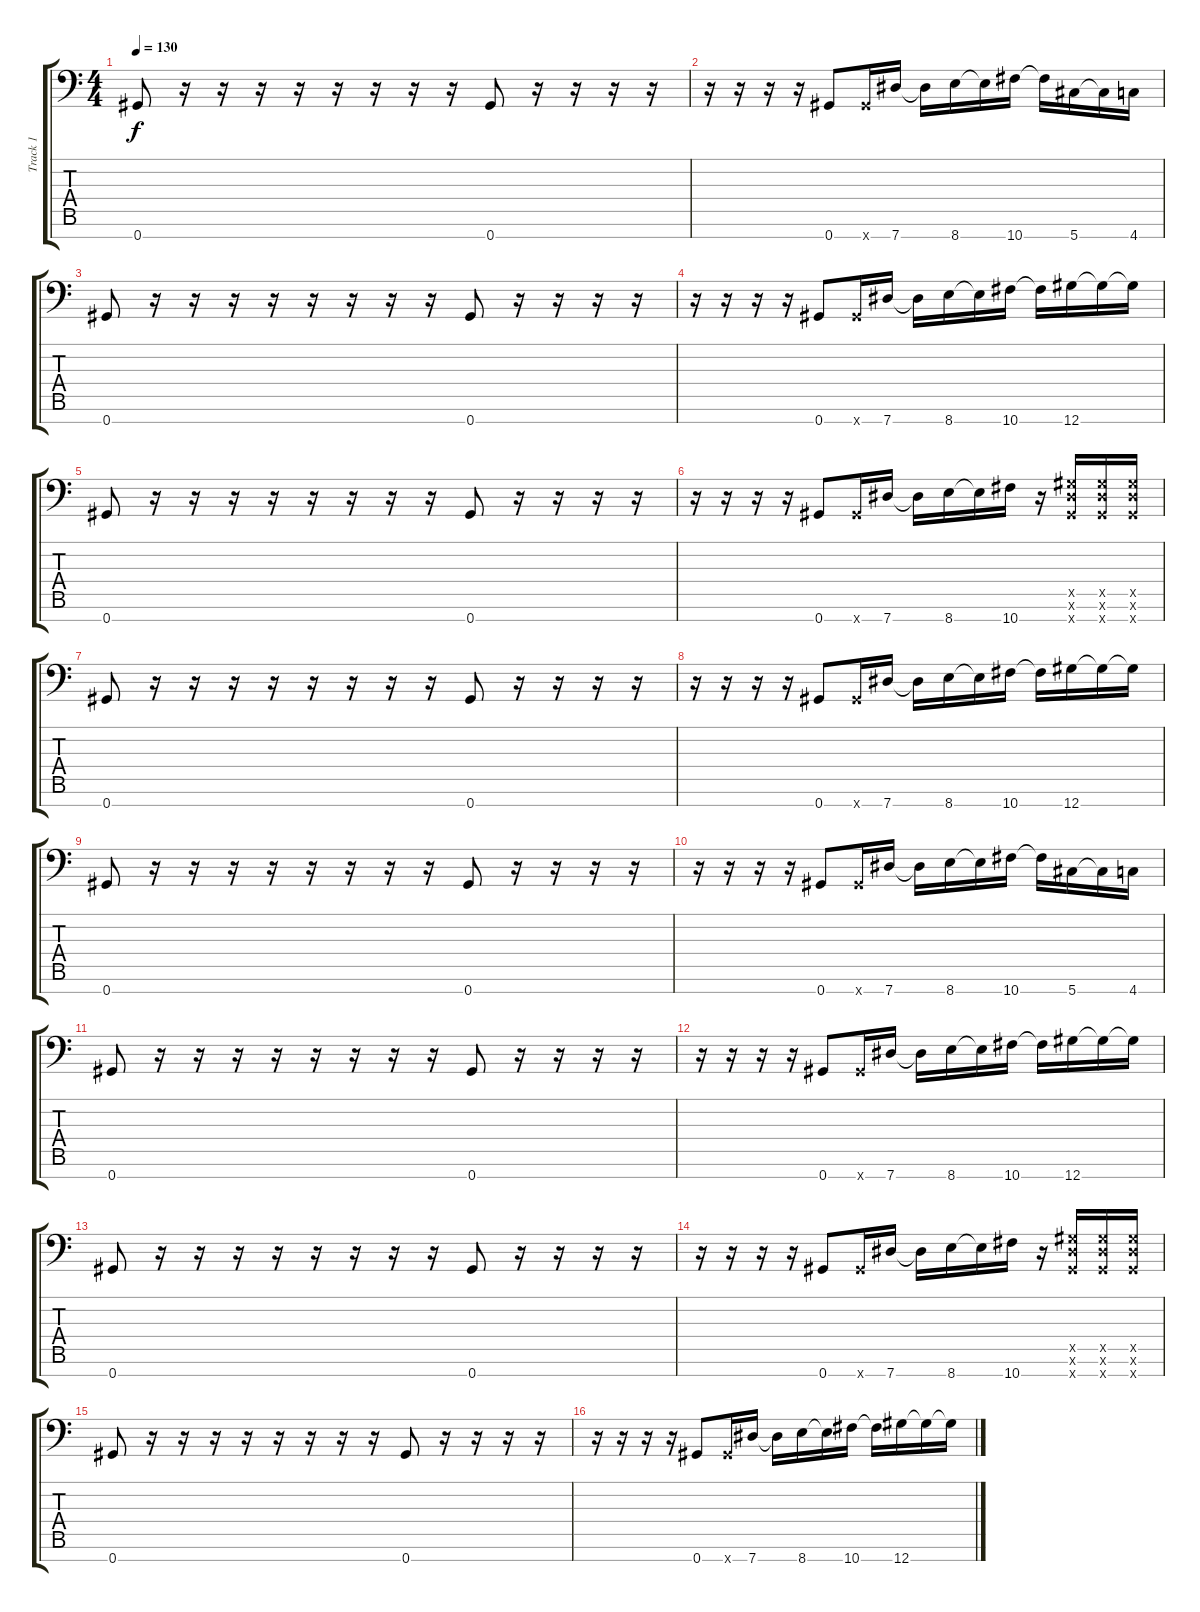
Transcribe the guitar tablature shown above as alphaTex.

\track ("Track 1" "Track 1") {instrument distortionguitar}
\staff {score tabs}
\tuning (Eb4 Bb3 Gb3 Db3 Ab2 Eb2 Ab1) {hide}
\ts (4 4)
\tempo 130
\clef f4
\ks c
0.7.8{dy f} r.16 r.16 r.16 r.16 r.16 r.16 r.16 r.16 0.7.8 r.16 r.16 r.16 r.16 |
r.16 r.16 r.16 r.16 0.7.8 0.7{x}.16 7.7.16 7.7{t}.16 8.7.16 8.7{t}.16 10.7.16 10.7{t}.16 5.7.16 5.7{t}.16 4.7.16 |
0.7.8 r.16 r.16 r.16 r.16 r.16 r.16 r.16 r.16 0.7.8 r.16 r.16 r.16 r.16 |
r.16 r.16 r.16 r.16 0.7.8 0.7{x}.16 7.7.16 7.7{t}.16 8.7.16 8.7{t}.16 10.7.16 10.7{t}.16 12.7.16 12.7{t}.16 12.7{t}.16 |
0.7.8 r.16 r.16 r.16 r.16 r.16 r.16 r.16 r.16 0.7.8 r.16 r.16 r.16 r.16 |
r.16 r.16 r.16 r.16 0.7.8 0.7{x}.16 7.7.16 7.7{t}.16 8.7.16 8.7{t}.16 10.7.16 r.16 (0.5{x} 0.6{x} 0.7{x}).16 (0.5{x} 0.6{x} 0.7{x}).16 (0.5{x} 0.6{x} 0.7{x}).16 |
0.7.8 r.16 r.16 r.16 r.16 r.16 r.16 r.16 r.16 0.7.8 r.16 r.16 r.16 r.16 |
r.16 r.16 r.16 r.16 0.7.8 0.7{x}.16 7.7.16 7.7{t}.16 8.7.16 8.7{t}.16 10.7.16 10.7{t}.16 12.7.16 12.7{t}.16 12.7{t}.16 |
0.7.8 r.16 r.16 r.16 r.16 r.16 r.16 r.16 r.16 0.7.8 r.16 r.16 r.16 r.16 |
r.16 r.16 r.16 r.16 0.7.8 0.7{x}.16 7.7.16 7.7{t}.16 8.7.16 8.7{t}.16 10.7.16 10.7{t}.16 5.7.16 5.7{t}.16 4.7.16 |
0.7.8{volume 6} r.16 r.16 r.16 r.16 r.16 r.16 r.16 r.16 0.7.8 r.16 r.16 r.16 r.16 |
r.16 r.16 r.16 r.16 0.7.8 0.7{x}.16 7.7.16 7.7{t}.16 8.7.16 8.7{t}.16 10.7.16 10.7{t}.16 12.7.16 12.7{t}.16 12.7{t}.16 |
0.7.8 r.16 r.16 r.16 r.16 r.16 r.16 r.16 r.16 0.7.8 r.16 r.16 r.16 r.16 |
r.16 r.16 r.16 r.16 0.7.8 0.7{x}.16 7.7.16 7.7{t}.16 8.7.16 8.7{t}.16 10.7.16 r.16 (0.5{x} 0.6{x} 0.7{x}).16 (0.5{x} 0.6{x} 0.7{x}).16 (0.5{x} 0.6{x} 0.7{x}).16 |
0.7.8{volume 0} r.16 r.16 r.16 r.16 r.16 r.16 r.16 r.16 0.7.8 r.16 r.16 r.16 r.16 |
r.16 r.16 r.16 r.16 0.7.8 0.7{x}.16 7.7.16 7.7{t}.16 8.7.16 8.7{t}.16 10.7.16 10.7{t}.16 12.7.16 12.7{t}.16 12.7{t}.16
